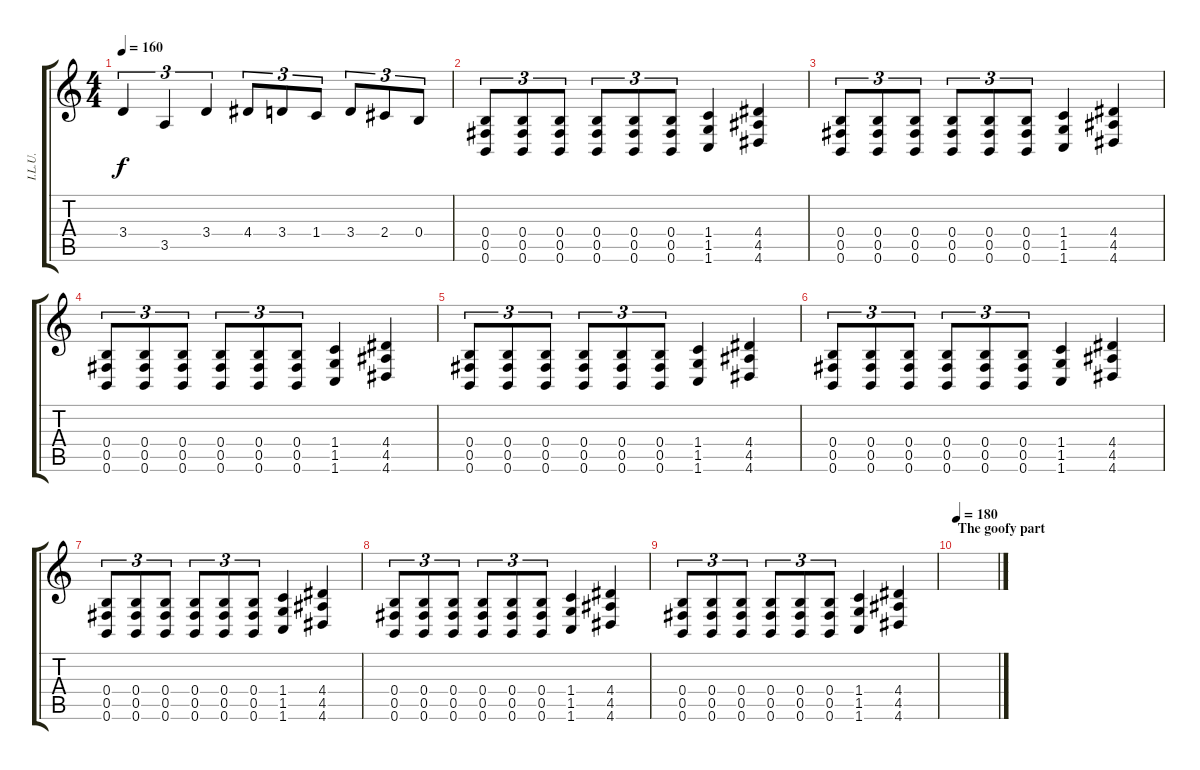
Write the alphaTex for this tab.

\track ("I.L.U." "I.L.U.") {instrument distortionguitar}
\staff {score tabs}
\tuning (Db4 Ab3 E3 B2 Gb2 B1) {hide}
\ts (4 4)
\tempo 160
\clef g2
\ks c
3.4.4{tu (3 2) dy f} 3.5.4{tu (3 2)} 3.4.4{tu (3 2)} 4.4.8{tu (3 2)} 3.4.8{tu (3 2)} 1.4.8{tu (3 2)} 3.4.8{tu (3 2)} 2.4.8{tu (3 2)} 0.4.8{tu (3 2)} |
(0.4 0.5 0.6).8{tu (3 2)} (0.4 0.5 0.6).8{tu (3 2)} (0.4 0.5 0.6).8{tu (3 2)} (0.4 0.5 0.6).8{tu (3 2)} (0.4 0.5 0.6).8{tu (3 2)} (0.4 0.5 0.6).8{tu (3 2)} (1.4 1.5 1.6).4 (4.4 4.5 4.6).4 |
(0.4 0.5 0.6).8{tu (3 2)} (0.4 0.5 0.6).8{tu (3 2)} (0.4 0.5 0.6).8{tu (3 2)} (0.4 0.5 0.6).8{tu (3 2)} (0.4 0.5 0.6).8{tu (3 2)} (0.4 0.5 0.6).8{tu (3 2)} (1.4 1.5 1.6).4 (4.4 4.5 4.6).4 |
(0.4 0.5 0.6).8{tu (3 2)} (0.4 0.5 0.6).8{tu (3 2)} (0.4 0.5 0.6).8{tu (3 2)} (0.4 0.5 0.6).8{tu (3 2)} (0.4 0.5 0.6).8{tu (3 2)} (0.4 0.5 0.6).8{tu (3 2)} (1.4 1.5 1.6).4 (4.4 4.5 4.6).4 |
(0.4 0.5 0.6).8{tu (3 2)} (0.4 0.5 0.6).8{tu (3 2)} (0.4 0.5 0.6).8{tu (3 2)} (0.4 0.5 0.6).8{tu (3 2)} (0.4 0.5 0.6).8{tu (3 2)} (0.4 0.5 0.6).8{tu (3 2)} (1.4 1.5 1.6).4 (4.4 4.5 4.6).4 |
(0.4 0.5 0.6).8{tu (3 2)} (0.4 0.5 0.6).8{tu (3 2)} (0.4 0.5 0.6).8{tu (3 2)} (0.4 0.5 0.6).8{tu (3 2)} (0.4 0.5 0.6).8{tu (3 2)} (0.4 0.5 0.6).8{tu (3 2)} (1.4 1.5 1.6).4 (4.4 4.5 4.6).4 |
(0.4 0.5 0.6).8{tu (3 2)} (0.4 0.5 0.6).8{tu (3 2)} (0.4 0.5 0.6).8{tu (3 2)} (0.4 0.5 0.6).8{tu (3 2)} (0.4 0.5 0.6).8{tu (3 2)} (0.4 0.5 0.6).8{tu (3 2)} (1.4 1.5 1.6).4 (4.4 4.5 4.6).4 |
(0.4 0.5 0.6).8{tu (3 2)} (0.4 0.5 0.6).8{tu (3 2)} (0.4 0.5 0.6).8{tu (3 2)} (0.4 0.5 0.6).8{tu (3 2)} (0.4 0.5 0.6).8{tu (3 2)} (0.4 0.5 0.6).8{tu (3 2)} (1.4 1.5 1.6).4 (4.4 4.5 4.6).4 |
(0.4 0.5 0.6).8{tu (3 2)} (0.4 0.5 0.6).8{tu (3 2)} (0.4 0.5 0.6).8{tu (3 2)} (0.4 0.5 0.6).8{tu (3 2)} (0.4 0.5 0.6).8{tu (3 2)} (0.4 0.5 0.6).8{tu (3 2)} (1.4 1.5 1.6).4 (4.4 4.5 4.6).4 |
\section ("" "The goofy part")
\tempo 180
